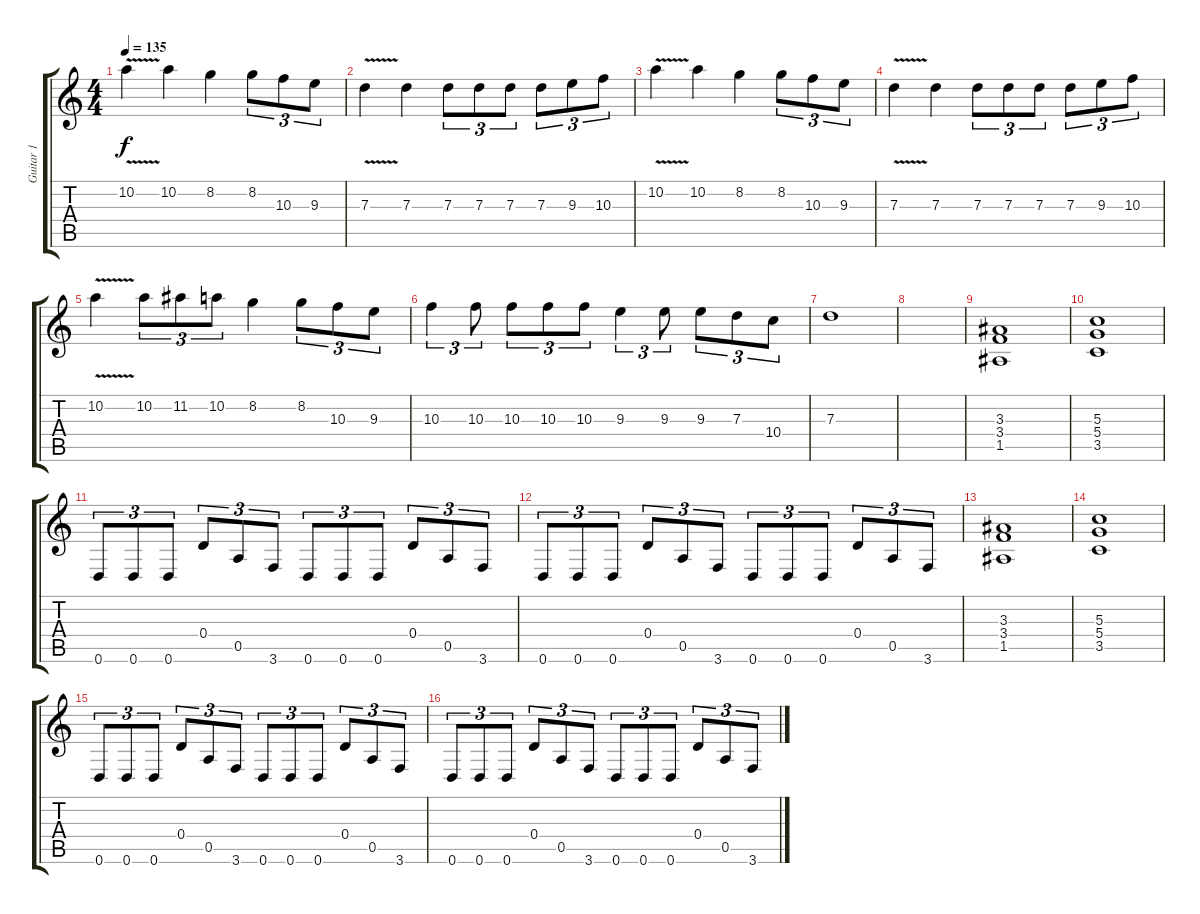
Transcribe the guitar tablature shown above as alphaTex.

\track ("Guitar 1" "Guitar 1") {instrument distortionguitar}
\staff {score tabs}
\tuning (E4 B3 G3 D3 A2 D2) {hide}
\ts (4 4)
\tempo 135
\clef g2
\ks c
10.2{v}.4{dy f} 10.2.4 8.2.4 8.2.8{tu (3 2)} 10.3.8{tu (3 2)} 9.3.8{tu (3 2)} |
7.3{v}.4{volume 16 instrument overdrivenguitar} 7.3.4 7.3.8{tu (3 2)} 7.3.8{tu (3 2)} 7.3.8{tu (3 2)} 7.3.8{tu (3 2)} 9.3.8{tu (3 2)} 10.3.8{tu (3 2)} |
10.2{v}.4 10.2.4 8.2.4 8.2.8{tu (3 2)} 10.3.8{tu (3 2)} 9.3.8{tu (3 2)} |
7.3{v}.4{volume 16 instrument overdrivenguitar} 7.3.4 7.3.8{tu (3 2)} 7.3.8{tu (3 2)} 7.3.8{tu (3 2)} 7.3.8{tu (3 2)} 9.3.8{tu (3 2)} 10.3.8{tu (3 2)} |
10.2{v}.4 10.2.8{tu (3 2)} 11.2.8{tu (3 2)} 10.2.8{tu (3 2)} 8.2.4 8.2.8{tu (3 2)} 10.3.8{tu (3 2)} 9.3.8{tu (3 2)} |
10.3.4{tu (3 2) volume 16 instrument overdrivenguitar} 10.3.8{tu (3 2)} 10.3.8{tu (3 2)} 10.3.8{tu (3 2)} 10.3.8{tu (3 2)} 9.3.4{tu (3 2)} 9.3.8{tu (3 2)} 9.3.8{tu (3 2)} 7.3.8{tu (3 2)} 10.4.8{tu (3 2)} |
7.3.1 |
|
(3.3 3.4 1.5).1{volume 13 instrument distortionguitar} |
(5.3 5.4 3.5).1 |
0.6.8{tu (3 2)} 0.6.8{tu (3 2)} 0.6.8{tu (3 2)} 0.4.8{tu (3 2)} 0.5.8{tu (3 2)} 3.6.8{tu (3 2)} 0.6.8{tu (3 2)} 0.6.8{tu (3 2)} 0.6.8{tu (3 2)} 0.4.8{tu (3 2)} 0.5.8{tu (3 2)} 3.6.8{tu (3 2)} |
0.6.8{tu (3 2)} 0.6.8{tu (3 2)} 0.6.8{tu (3 2)} 0.4.8{tu (3 2)} 0.5.8{tu (3 2)} 3.6.8{tu (3 2)} 0.6.8{tu (3 2)} 0.6.8{tu (3 2)} 0.6.8{tu (3 2)} 0.4.8{tu (3 2)} 0.5.8{tu (3 2)} 3.6.8{tu (3 2)} |
(3.3 3.4 1.5).1{volume 13 instrument distortionguitar} |
(5.3 5.4 3.5).1 |
0.6.8{tu (3 2)} 0.6.8{tu (3 2)} 0.6.8{tu (3 2)} 0.4.8{tu (3 2)} 0.5.8{tu (3 2)} 3.6.8{tu (3 2)} 0.6.8{tu (3 2)} 0.6.8{tu (3 2)} 0.6.8{tu (3 2)} 0.4.8{tu (3 2)} 0.5.8{tu (3 2)} 3.6.8{tu (3 2)} |
0.6.8{tu (3 2)} 0.6.8{tu (3 2)} 0.6.8{tu (3 2)} 0.4.8{tu (3 2)} 0.5.8{tu (3 2)} 3.6.8{tu (3 2)} 0.6.8{tu (3 2)} 0.6.8{tu (3 2)} 0.6.8{tu (3 2)} 0.4.8{tu (3 2)} 0.5.8{tu (3 2)} 3.6.8{tu (3 2)}
